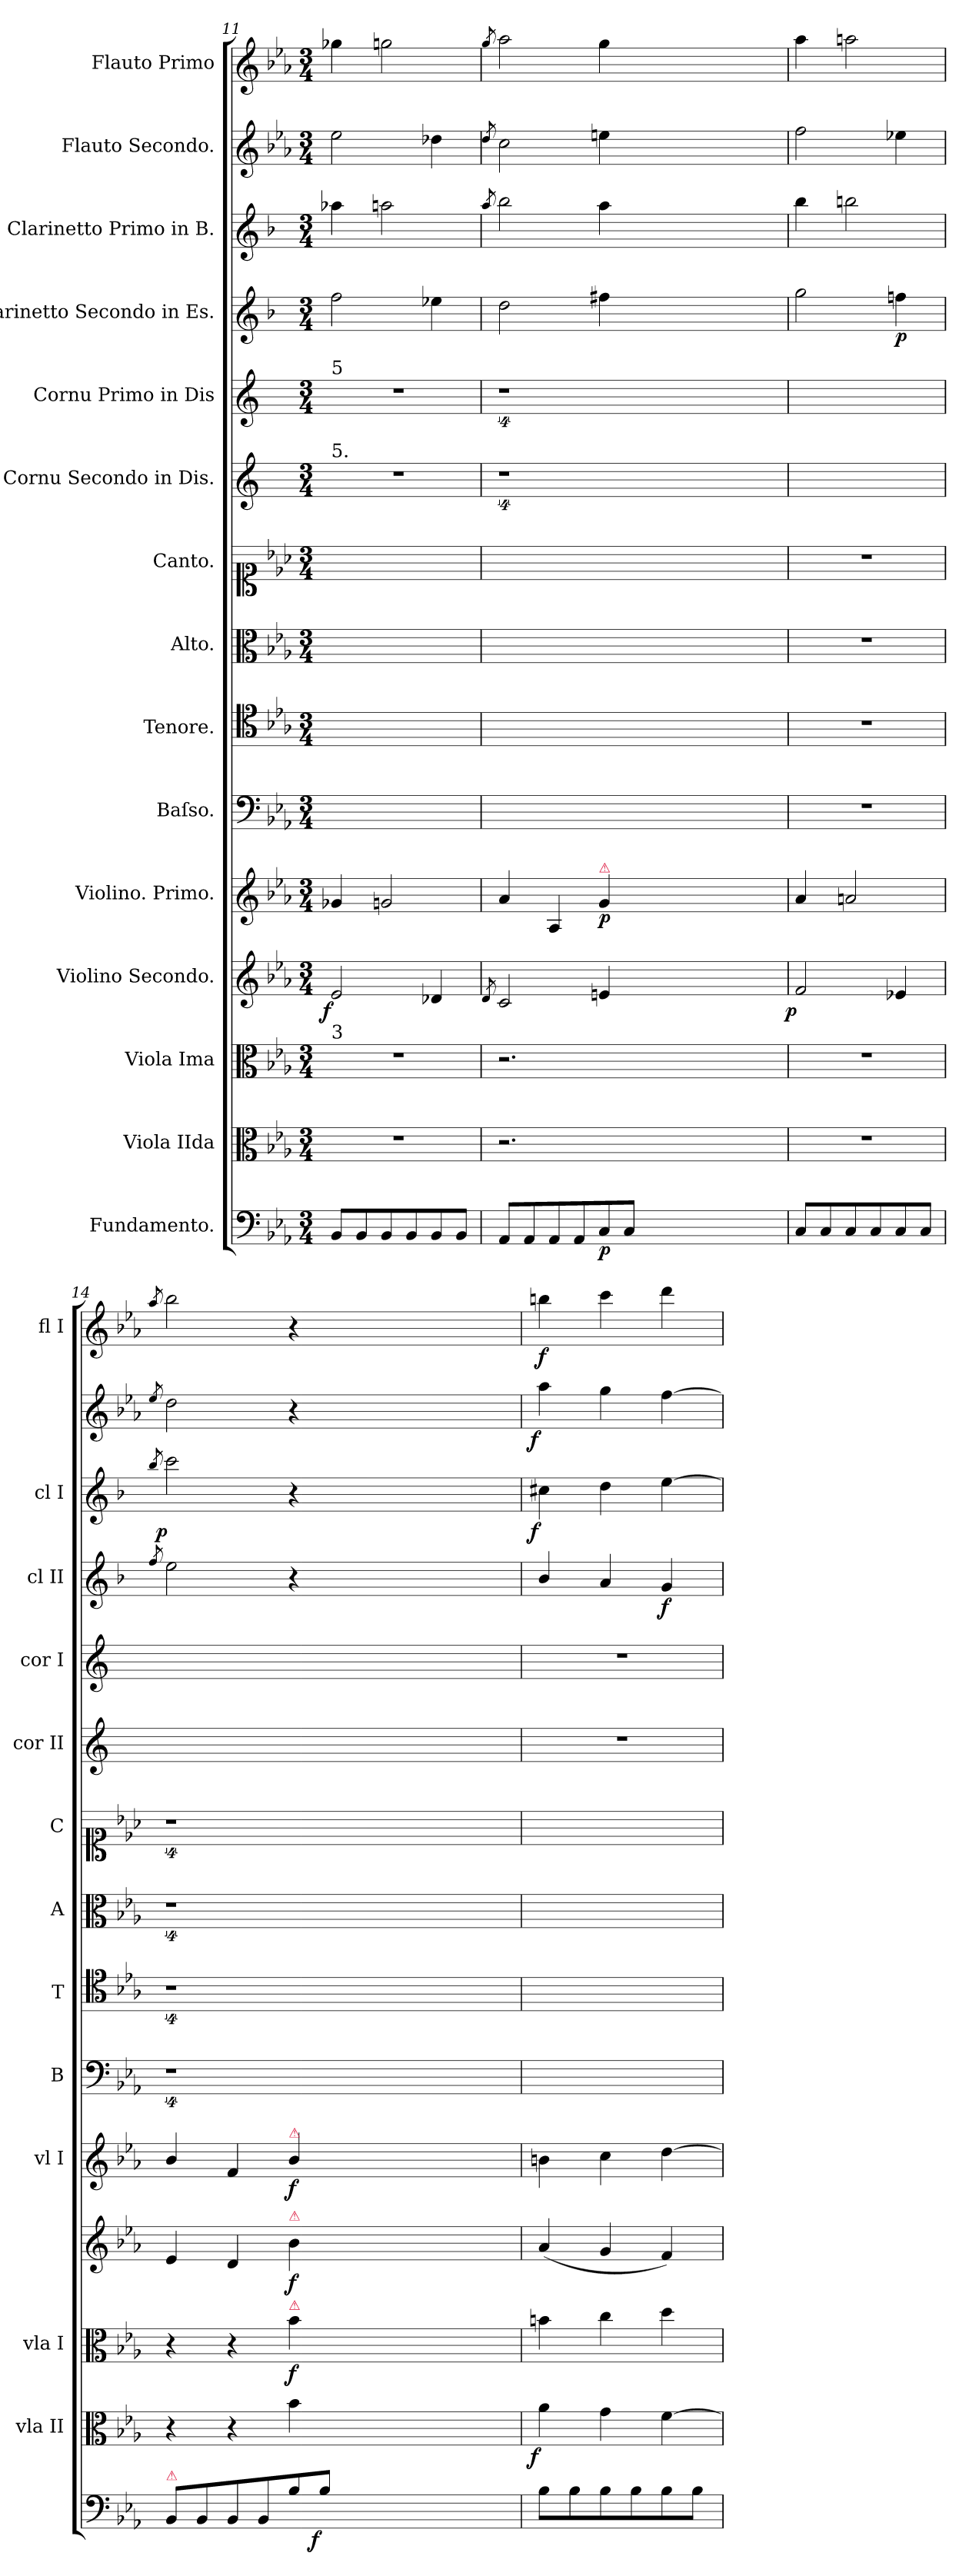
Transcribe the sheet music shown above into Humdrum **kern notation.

**kern	**dynam	**kern	**dynam	**kern	**dynam	**kern	**dynam	**kern	**dynam	**kern	**kern	**kern	**kern	**kern	**kern	**kern	**dynam	**kern	**dynam	**kern	**dynam	**kern	**dynam
*part15	*part15	*part14	*part14	*part13	*part13	*part12	*part12	*part11	*part11	*part10	*part9	*part8	*part7	*part6	*part5	*part4	*part4	*part3	*part3	*part2	*part2	*part1	*part1
*staff15	*staff15	*staff14	*staff14	*staff13	*staff13	*staff12	*staff12	*staff11	*staff11	*staff10	*staff9	*staff8	*staff7	*staff6	*staff5	*staff4	*staff4	*staff3	*staff3	*staff2	*staff2	*staff1	*staff1
*I"Fundamento.	*	*I"Viola IIda	*	*I"Viola Ima	*	*I"Violino Secondo.	*	*I"Violino. Primo.	*	*I"Baſso.	*I"Tenore.	*I"Alto.	*I"Canto.	*I"Cornu Secondo in Dis.	*I"Cornu Primo in Dis	*I"Clarinetto Secondo in Es.	*	*I"Clarinetto Primo in B.	*	*I"Flauto Secondo.	*	*I"Flauto Primo	*
*	*	*I'vla II	*	*I'vla I	*	*	*	*I'vl I	*	*I'B	*I'T	*I'A	*I'C	*I'cor II	*I'cor I	*I'cl II	*	*I'cl I	*	*	*	*I'fl I	*
*clefF4	*	*clefC3	*	*clefC3	*	*clefG2	*	*clefG2	*	*clefF4	*clefC4	*clefC3	*clefC1	*clefG2	*clefG2	*clefG2	*	*clefG2	*	*clefG2	*	*clefG2	*
*	*	*	*	*	*	*	*	*	*	*	*	*	*	*ITrd5c9	*ITrd5c9	*ITrd1c2	*	*ITrd1c2	*	*	*	*	*
*k[b-e-a-]	*	*k[b-e-a-]	*	*k[b-e-a-]	*	*k[b-e-a-]	*	*k[b-e-a-]	*	*k[b-e-a-]	*k[b-e-a-]	*k[b-e-a-]	*k[b-e-a-]	*k[b-e-a-]	*k[b-e-a-]	*k[b-e-a-]	*	*k[b-e-a-]	*	*k[b-e-a-]	*	*k[b-e-a-]	*
*M3/4	*	*M3/4	*	*M3/4	*	*M3/4	*	*M3/4	*	*M3/4	*M3/4	*M3/4	*M3/4	*M3/4	*M3/4	*M3/4	*	*M3/4	*	*M3/4	*	*M3/4	*
=11	=11	=11	=11	=11	=11	=11	=11	=11	=11	=11	=11	=11	=11	=11	=11	=11	=11	=11	=11	=11	=11	=11	=11
!	!	!	!	!	!	!	!	!	!	!	!	!	!	!	!LO:TX:a:t=5	!	!	!	!	!	!	!	!
!	!	!	!	!	!	!	!	!	!	!	!	!	!	!LO:TX:a:t=5.	!	!	!	!	!	!	!	!	!
!	!	!	!	!LO:TX:a:t=3	!	!	!	!	!	!	!	!	!	!	!	!	!	!	!	!	!	!	!
!	!	!	!	!	!	!	!LO:DY:b:rj	!	!	!	!	!	!	!	!	!	!	!	!	!	!	!	!
8BB-/L	.	2.r	.	2.r	.	2e-/	f	4g-X/	.	2.ryy	2.ryy	2.ryy	2.ryy	2.r	2.r	2ee-\	.	4gg-X\	.	2ee-\	.	4gg-X\	.
8BB-/	.	.	.	.	.	.	.	.	.	.	.	.	.	.	.	.	.	.	.	.	.	.	.
8BB-/	.	.	.	.	.	.	.	2gn/	.	.	.	.	.	.	.	.	.	2ggn\	.	.	.	2ggn\	.
8BB-/	.	.	.	.	.	.	.	.	.	.	.	.	.	.	.	.	.	.	.	.	.	.	.
8BB-/	.	.	.	.	.	4d-X/	.	.	.	.	.	.	.	.	.	4dd-X\	.	.	.	4dd-X\	.	.	.
8BB-/J	.	.	.	.	.	.	.	.	.	.	.	.	.	.	.	.	.	.	.	.	.	.	.
=12	=12	=12	=12	=12	=12	=12	=12	=12	=12	=12	=12	=12	=12	=12	=12	=12	=12	=12	=12	=12	=12	=12	=12
.	.	.	.	.	.	8qd/	.	.	.	.	.	.	.	.	.	.	.	8qgg/	.	8qdd/	.	8qgg/	.
8AA-/L	.	2.r	.	2.r	.	2c/	.	4a-/	.	0ryy	0ryy	0ryy	0ryy	4%9r	4%9r	2cc\	.	2aa-\	.	2cc\	.	2aa-\	.
8AA-/	.	.	.	.	.	.	.	.	.	.	.	.	.	.	.	.	.	.	.	.	.	.	.
8AA-/	.	.	.	.	.	.	.	4A-/	.	.	.	.	.	.	.	.	.	.	.	.	.	.	.
8AA-/	.	.	.	.	.	.	.	.	.	.	.	.	.	.	.	.	.	.	.	.	.	.	.
!	!	!	!	!	!	!	!	!LO:TX:a:color=crimson:t=⚠	!	!	!	!	!	!	!	!	!	!	!	!	!	!	!
!	!	!	!	!	!	!	!	!	!LO:DY:b	!	!	!	!	!	!	!	!	!	!	!	!	!	!
8C/	p	.	.	.	.	4en/	.	4g/	p	.	.	.	.	.	.	4een\	.	4gg\	.	4een\	.	4gg\	.
8C/J	.	.	.	.	.	.	.	.	.	.	.	.	.	.	.	.	.	.	.	.	.	.	.
1.ryy	.	1.ryy	.	1.ryy	.	1.ryy	.	1.ryy	.	.	.	.	.	.	.	1.ryy	.	1.ryy	.	1.ryy	.	1.ryy	.
.	.	.	.	.	.	.	.	.	.	4ryy	4ryy	4ryy	4ryy	.	.	.	.	.	.	.	.	.	.
=13	=13	=13	=13	=13	=13	=13	=13	=13	=13	=13	=13	=13	=13	=13	=13	=13	=13	=13	=13	=13	=13	=13	=13
!	!	!LO:N:vis=1	!	!LO:N:vis=1	!	!	!LO:DY:b:rj	!	!	!	!	!	!	!	!	!	!	!	!	!	!	!	!
8C/L	.	2.r	.	2.r	.	2f/	p	4a-/	.	2.rF	2.rc	2.re	2.rb	2.ryy	2.ryy	2ff\	.	4aa-\	.	2ff\	.	4aa-\	.
8C/	.	.	.	.	.	.	.	.	.	.	.	.	.	.	.	.	.	.	.	.	.	.	.
8C/	.	.	.	.	.	.	.	2an/	.	.	.	.	.	.	.	.	.	2aan\	.	.	.	2aan\	.
8C/	.	.	.	.	.	.	.	.	.	.	.	.	.	.	.	.	.	.	.	.	.	.	.
8C/	.	.	.	.	.	4e-X/	.	.	.	.	.	.	.	.	.	4ee-X\	p	.	.	4ee-X\	.	.	.
8C/J	.	.	.	.	.	.	.	.	.	.	.	.	.	.	.	.	.	.	.	.	.	.	.
=14	=14	=14	=14	=14	=14	=14	=14	=14	=14	=14	=14	=14	=14	=14	=14	=14	=14	=14	=14	=14	=14	=14	=14
.	.	.	.	.	.	.	.	.	.	.	.	.	.	.	.	8qee-/	.	8qaa-/	.	8qee-/	.	8qaa-/	.
!LO:TX:a:color=crimson:t=⚠	!	!	!	!	!	!	!	!	!	!	!	!	!	!	!	!	!	!	!	!	!	!	!
!	!	!	!	!	!	!	!	!	!	!	!	!	!	!	!	!	!	!	!LO:DY:rj	!	!	!	!
8BB-/L	.	4r	.	4r	.	4e-/	.	4b-/	.	4%9rF	4%9rc	4%9re	4%9rb	0ryy	0ryy	2dd\	.	2bb-\	p	2dd\	.	2bb-\	.
8BB-/	.	.	.	.	.	.	.	.	.	.	.	.	.	.	.	.	.	.	.	.	.	.	.
8BB-/	.	4r	.	4r	.	4d/	.	4f/	.	.	.	.	.	.	.	.	.	.	.	.	.	.	.
8BB-/	.	.	.	.	.	.	.	.	.	.	.	.	.	.	.	.	.	.	.	.	.	.	.
!	!	!	!	!	!	!	!	!LO:TX:a:color=crimson:t=⚠	!	!	!	!	!	!	!	!	!	!	!	!	!	!	!
!	!	!	!	!	!	!LO:TX:a:color=crimson:t=⚠	!	!	!	!	!	!	!	!	!	!	!	!	!	!	!	!	!
!	!	!	!	!LO:TX:a:color=crimson:t=⚠	!	!	!	!	!	!	!	!	!	!	!	!	!	!	!	!	!	!	!
!	!	!	!	!	!	!	!LO:DY:b	!	!LO:DY:b	!	!	!	!	!	!	!	!	!	!	!	!	!	!
8B-\	.	4b-\	.	4b-\	f	4b-\	f	4b-/	f	.	.	.	.	.	.	4r	.	4r	.	4r	.	4r	.
!	!LO:DY:rj	!	!	!	!	!	!	!	!	!	!	!	!	!	!	!	!	!	!	!	!	!	!
8B-\J	f	.	.	.	.	.	.	.	.	.	.	.	.	.	.	.	.	.	.	.	.	.	.
1.ryy	.	1.ryy	.	1.ryy	.	1.ryy	.	1.ryy	.	.	.	.	.	.	.	1.ryy	.	1.ryy	.	1.ryy	.	1.ryy	.
.	.	.	.	.	.	.	.	.	.	.	.	.	.	4ryy	4ryy	.	.	.	.	.	.	.	.
=15	=15	=15	=15	=15	=15	=15	=15	=15	=15	=15	=15	=15	=15	=15	=15	=15	=15	=15	=15	=15	=15	=15	=15
!	!	!	!LO:DY:rj	!	!	!	!	!	!	!	!	!	!	!	!	!	!	!	!LO:DY:rj	!	!LO:DY:rj	!	!
8B-\L	.	4a-\	f	4bn\	.	(<4a-/	.	4bn\	.	2.ryy	2.ryy	2.ryy	2.ryy	2.r	2.r	4a-/	.	4bn\	f	4aa-\	f	4bbn\	f
8B-\	.	.	.	.	.	.	.	.	.	.	.	.	.	.	.	.	.	.	.	.	.	.	.
8B-\	.	4g\	.	4cc\	.	4g/	.	4cc\	.	.	.	.	.	.	.	4g/	.	4cc\	.	4gg\	.	4ccc\	.
8B-\	.	.	.	.	.	.	.	.	.	.	.	.	.	.	.	.	.	.	.	.	.	.	.
8B-\	.	[4f\	.	4dd\	.	4f/)	.	[4dd\	.	.	.	.	.	.	.	4f/	f	[4dd\	.	[4ff\	.	4ddd\	.
8B-\J	.	.	.	.	.	.	.	.	.	.	.	.	.	.	.	.	.	.	.	.	.	.	.
=	=	=	=	=	=	=	=	=	=	=	=	=	=	=	=	=	=	=	=	=	=	=	=
*-	*-	*-	*-	*-	*-	*-	*-	*-	*-	*-	*-	*-	*-	*-	*-	*-	*-	*-	*-	*-	*-	*-	*-
